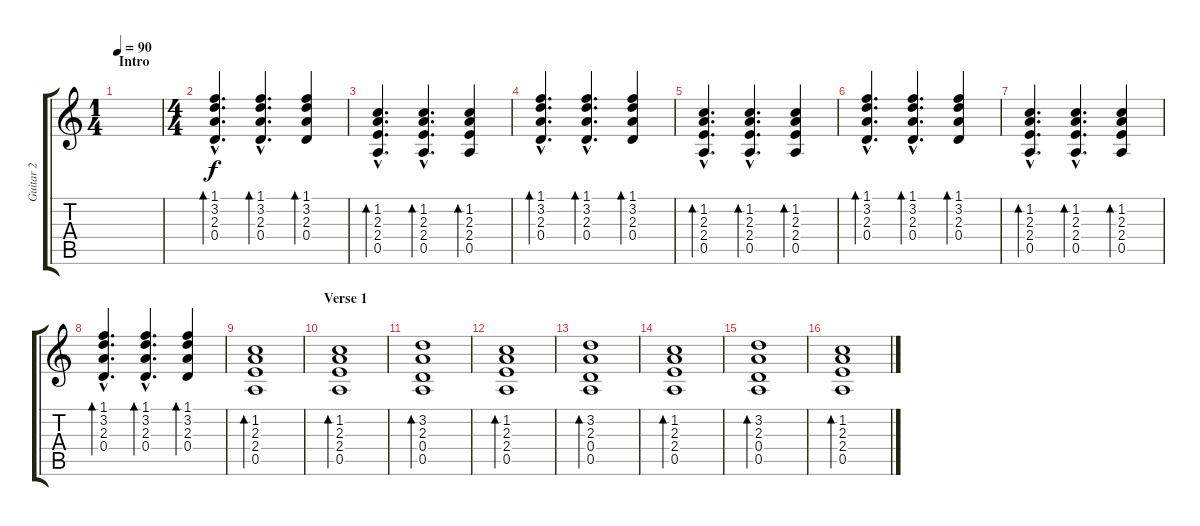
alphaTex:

\track ("Guitar 2" "Guitar 2") {instrument electricguitarclean}
\staff {score tabs}
\tuning (E4 B3 G3 D3 A2 E2) {hide}
\ts (1 4)
\section ("" "Intro")
\tempo 90
\clef g2
\ks c
|
\ts (4 4)
(1.1{hac} 3.2{hac} 2.3{hac} 0.4{hac}).4{d bd 120} (1.1{hac} 3.2{hac} 2.3{hac} 0.4{hac}).4{d bd 120} (1.1 3.2 2.3 0.4).4{bd 120} |
(1.2{hac} 2.3{hac} 2.4{hac} 0.5{hac}).4{d bd 120} (1.2{hac} 2.3{hac} 2.4{hac} 0.5{hac}).4{d bd 120} (1.2 2.3 2.4 0.5).4{bd 120} |
(1.1{hac} 3.2{hac} 2.3{hac} 0.4{hac}).4{d bd 120} (1.1{hac} 3.2{hac} 2.3{hac} 0.4{hac}).4{d bd 120} (1.1 3.2 2.3 0.4).4{bd 120} |
(1.2{hac} 2.3{hac} 2.4{hac} 0.5{hac}).4{d bd 120} (1.2{hac} 2.3{hac} 2.4{hac} 0.5{hac}).4{d bd 120} (1.2 2.3 2.4 0.5).4{bd 120} |
(1.1{hac} 3.2{hac} 2.3{hac} 0.4{hac}).4{d bd 120} (1.1{hac} 3.2{hac} 2.3{hac} 0.4{hac}).4{d bd 120} (1.1 3.2 2.3 0.4).4{bd 120} |
(1.2{hac} 2.3{hac} 2.4{hac} 0.5{hac}).4{d bd 120} (1.2{hac} 2.3{hac} 2.4{hac} 0.5{hac}).4{d bd 120} (1.2 2.3 2.4 0.5).4{bd 120} |
(1.1{hac} 3.2{hac} 2.3{hac} 0.4{hac}).4{d bd 120} (1.1{hac} 3.2{hac} 2.3{hac} 0.4{hac}).4{d bd 120} (1.1 3.2 2.3 0.4).4{bd 120} |
(1.2 2.3 2.4 0.5).1{bd 120} |
\section ("" "Verse 1")
(1.2 2.3 2.4 0.5).1{bd 120} |
(3.2 2.3 0.4 0.5).1{bd 120} |
(1.2 2.3 2.4 0.5).1{bd 120} |
(3.2 2.3 0.4 0.5).1{bd 120} |
(1.2 2.3 2.4 0.5).1{bd 120} |
(3.2 2.3 0.4 0.5).1{bd 120} |
(1.2 2.3 2.4 0.5).1{bd 120}
